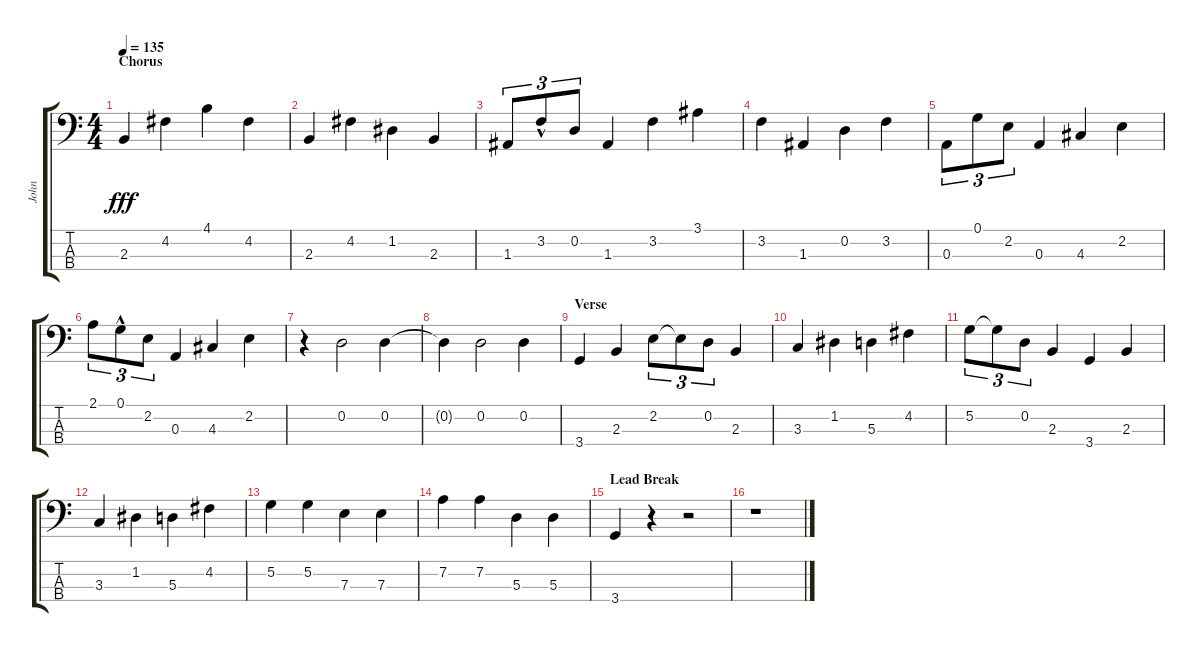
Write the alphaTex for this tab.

\track ("John" "John") {instrument electricbassfinger}
\staff {score tabs}
\tuning (G2 D2 A1 E1) {hide}
\ts (4 4)
\section ("" "Chorus")
\tempo 135
\clef f4
\ks c
2.3.4{dy fff} 4.2.4 4.1.4 4.2.4 |
2.3.4 4.2.4 1.2.4 2.3.4 |
1.3.8{tu (3 2)} 3.2{hac}.8{tu (3 2)} 0.2.8{tu (3 2)} 1.3.4 3.2.4 3.1.4 |
3.2.4 1.3.4 0.2.4 3.2.4 |
0.3.8{tu (3 2)} 0.1.8{tu (3 2)} 2.2.8{tu (3 2)} 0.3.4 4.3.4 2.2.4 |
2.1.8{tu (3 2)} 0.1{hac}.8{tu (3 2)} 2.2.8{tu (3 2)} 0.3.4 4.3.4 2.2.4 |
r.4 0.2.2 0.2.4 |
0.2{t}.4 0.2.2 0.2.4 |
\section ("" "Verse")
3.4.4 2.3.4 2.2.8{tu (3 2)} 2.2{t}.8{tu (3 2)} 0.2.8{tu (3 2)} 2.3.4 |
3.3.4 1.2.4 5.3.4 4.2.4 |
5.2.8{tu (3 2)} 5.2{t}.8{tu (3 2)} 0.2.8{tu (3 2)} 2.3.4 3.4.4 2.3.4 |
3.3.4 1.2.4 5.3.4 4.2.4 |
5.2.4 5.2.4 7.3.4 7.3.4 |
7.2.4 7.2.4 5.3.4 5.3.4 |
\section ("" "Lead Break")
3.4.4 r.4 r.2 |
r.1
